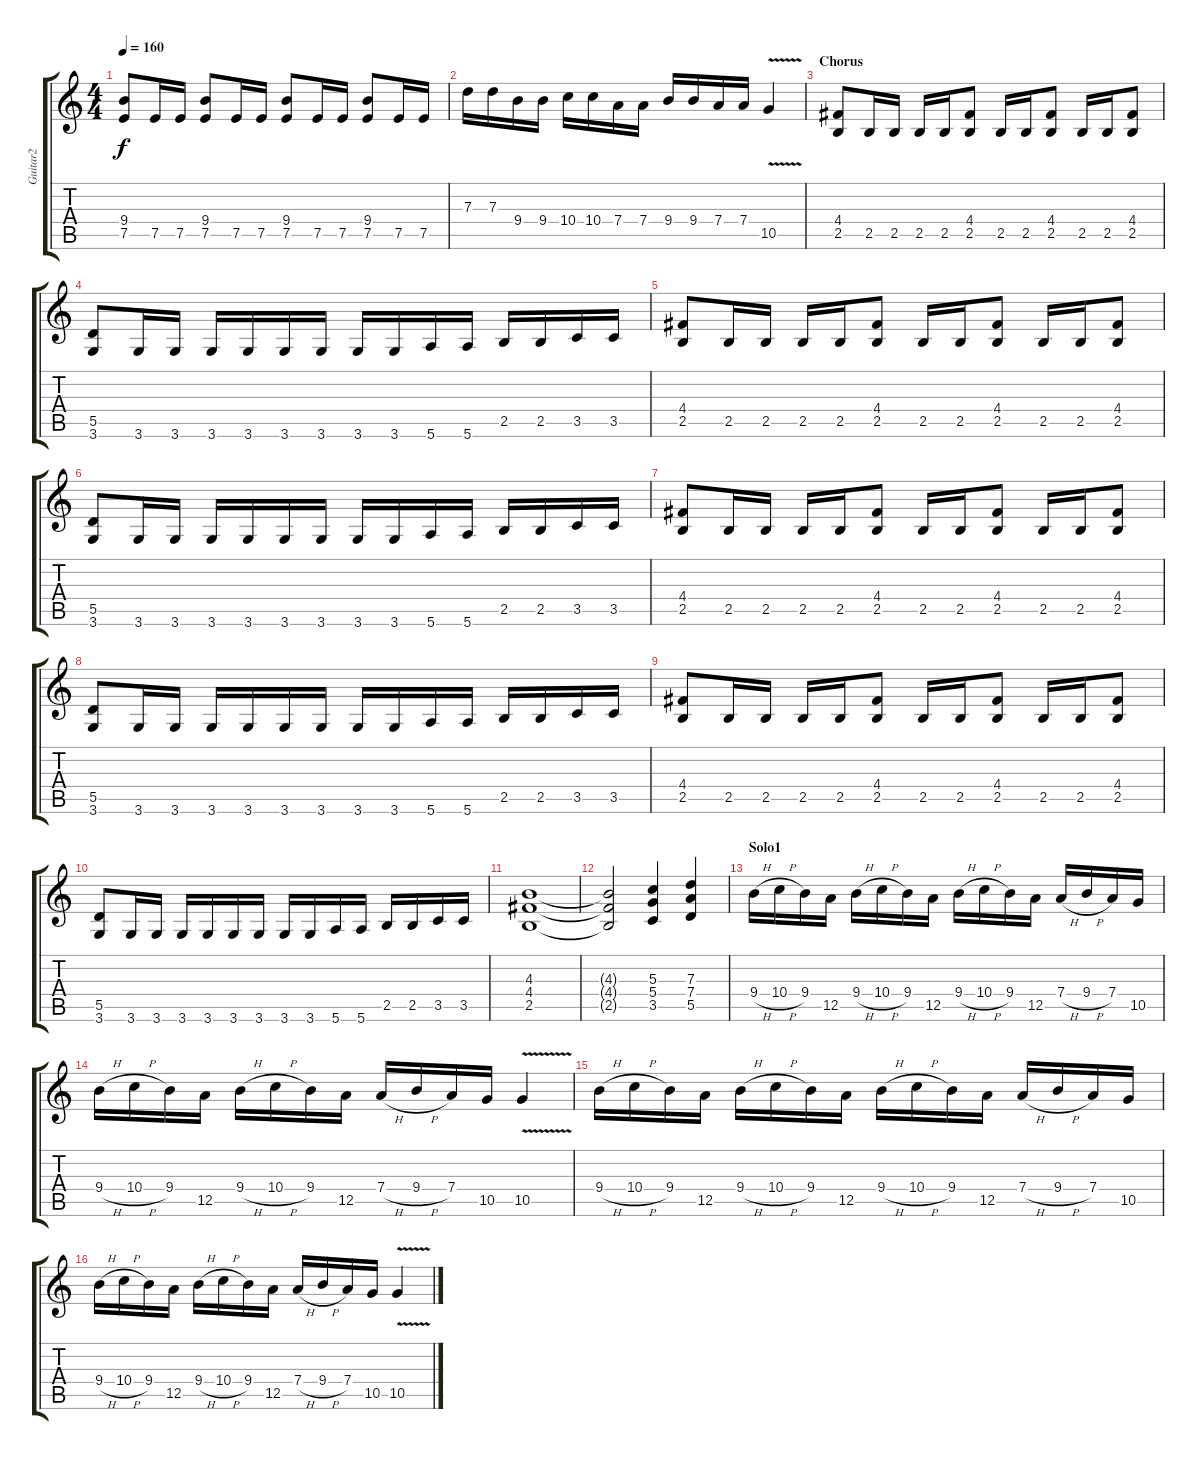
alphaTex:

\track ("Guitar2" "Guitar2") {instrument distortionguitar}
\staff {score tabs}
\tuning (E4 B3 G3 D3 A2 E2) {hide}
\ts (4 4)
\tempo 160
\clef g2
\ks c
(9.4 7.5).8{dy f} 7.5.16 7.5.16 (9.4 7.5).8 7.5.16 7.5.16 (9.4 7.5).8 7.5.16 7.5.16 (9.4 7.5).8 7.5.16 7.5.16 |
7.3.16 7.3.16 9.4.16 9.4.16 10.4.16 10.4.16 7.4.16 7.4.16 9.4.16 9.4.16 7.4.16 7.4.16 10.5{v}.4 |
\section ("" "Chorus")
(4.4 2.5).8 2.5.16 2.5.16 2.5.16 2.5.16 (4.4 2.5).8 2.5.16 2.5.16 (4.4 2.5).8 2.5.16 2.5.16 (4.4 2.5).8 |
(5.5 3.6).8 3.6.16 3.6.16 3.6.16 3.6.16 3.6.16 3.6.16 3.6.16 3.6.16 5.6.16 5.6.16 2.5.16 2.5.16 3.5.16 3.5.16 |
(4.4 2.5).8 2.5.16 2.5.16 2.5.16 2.5.16 (4.4 2.5).8 2.5.16 2.5.16 (4.4 2.5).8 2.5.16 2.5.16 (4.4 2.5).8 |
(5.5 3.6).8 3.6.16 3.6.16 3.6.16 3.6.16 3.6.16 3.6.16 3.6.16 3.6.16 5.6.16 5.6.16 2.5.16 2.5.16 3.5.16 3.5.16 |
(4.4 2.5).8 2.5.16 2.5.16 2.5.16 2.5.16 (4.4 2.5).8 2.5.16 2.5.16 (4.4 2.5).8 2.5.16 2.5.16 (4.4 2.5).8 |
(5.5 3.6).8 3.6.16 3.6.16 3.6.16 3.6.16 3.6.16 3.6.16 3.6.16 3.6.16 5.6.16 5.6.16 2.5.16 2.5.16 3.5.16 3.5.16 |
(4.4 2.5).8 2.5.16 2.5.16 2.5.16 2.5.16 (4.4 2.5).8 2.5.16 2.5.16 (4.4 2.5).8 2.5.16 2.5.16 (4.4 2.5).8 |
(5.5 3.6).8 3.6.16 3.6.16 3.6.16 3.6.16 3.6.16 3.6.16 3.6.16 3.6.16 5.6.16 5.6.16 2.5.16 2.5.16 3.5.16 3.5.16 |
(4.3 4.4 2.5).1 |
(4.3{t} 4.4{t} 2.5{t}).2 (5.3 5.4 3.5).4 (7.3 7.4 5.5).4 |
\section ("" "Solo1")
9.4{h}.16 10.4{h}.16 9.4.16 12.5.16 9.4{h}.16 10.4{h}.16 9.4.16 12.5.16 9.4{h}.16 10.4{h}.16 9.4.16 12.5.16 7.4{h}.16 9.4{h}.16 7.4.16 10.5.16 |
9.4{h}.16 10.4{h}.16 9.4.16 12.5.16 9.4{h}.16 10.4{h}.16 9.4.16 12.5.16 7.4{h}.16 9.4{h}.16 7.4.16 10.5.16 10.5{v}.4 |
9.4{h}.16 10.4{h}.16 9.4.16 12.5.16 9.4{h}.16 10.4{h}.16 9.4.16 12.5.16 9.4{h}.16 10.4{h}.16 9.4.16 12.5.16 7.4{h}.16 9.4{h}.16 7.4.16 10.5.16 |
9.4{h}.16 10.4{h}.16 9.4.16 12.5.16 9.4{h}.16 10.4{h}.16 9.4.16 12.5.16 7.4{h}.16 9.4{h}.16 7.4.16 10.5.16 10.5{v}.4
